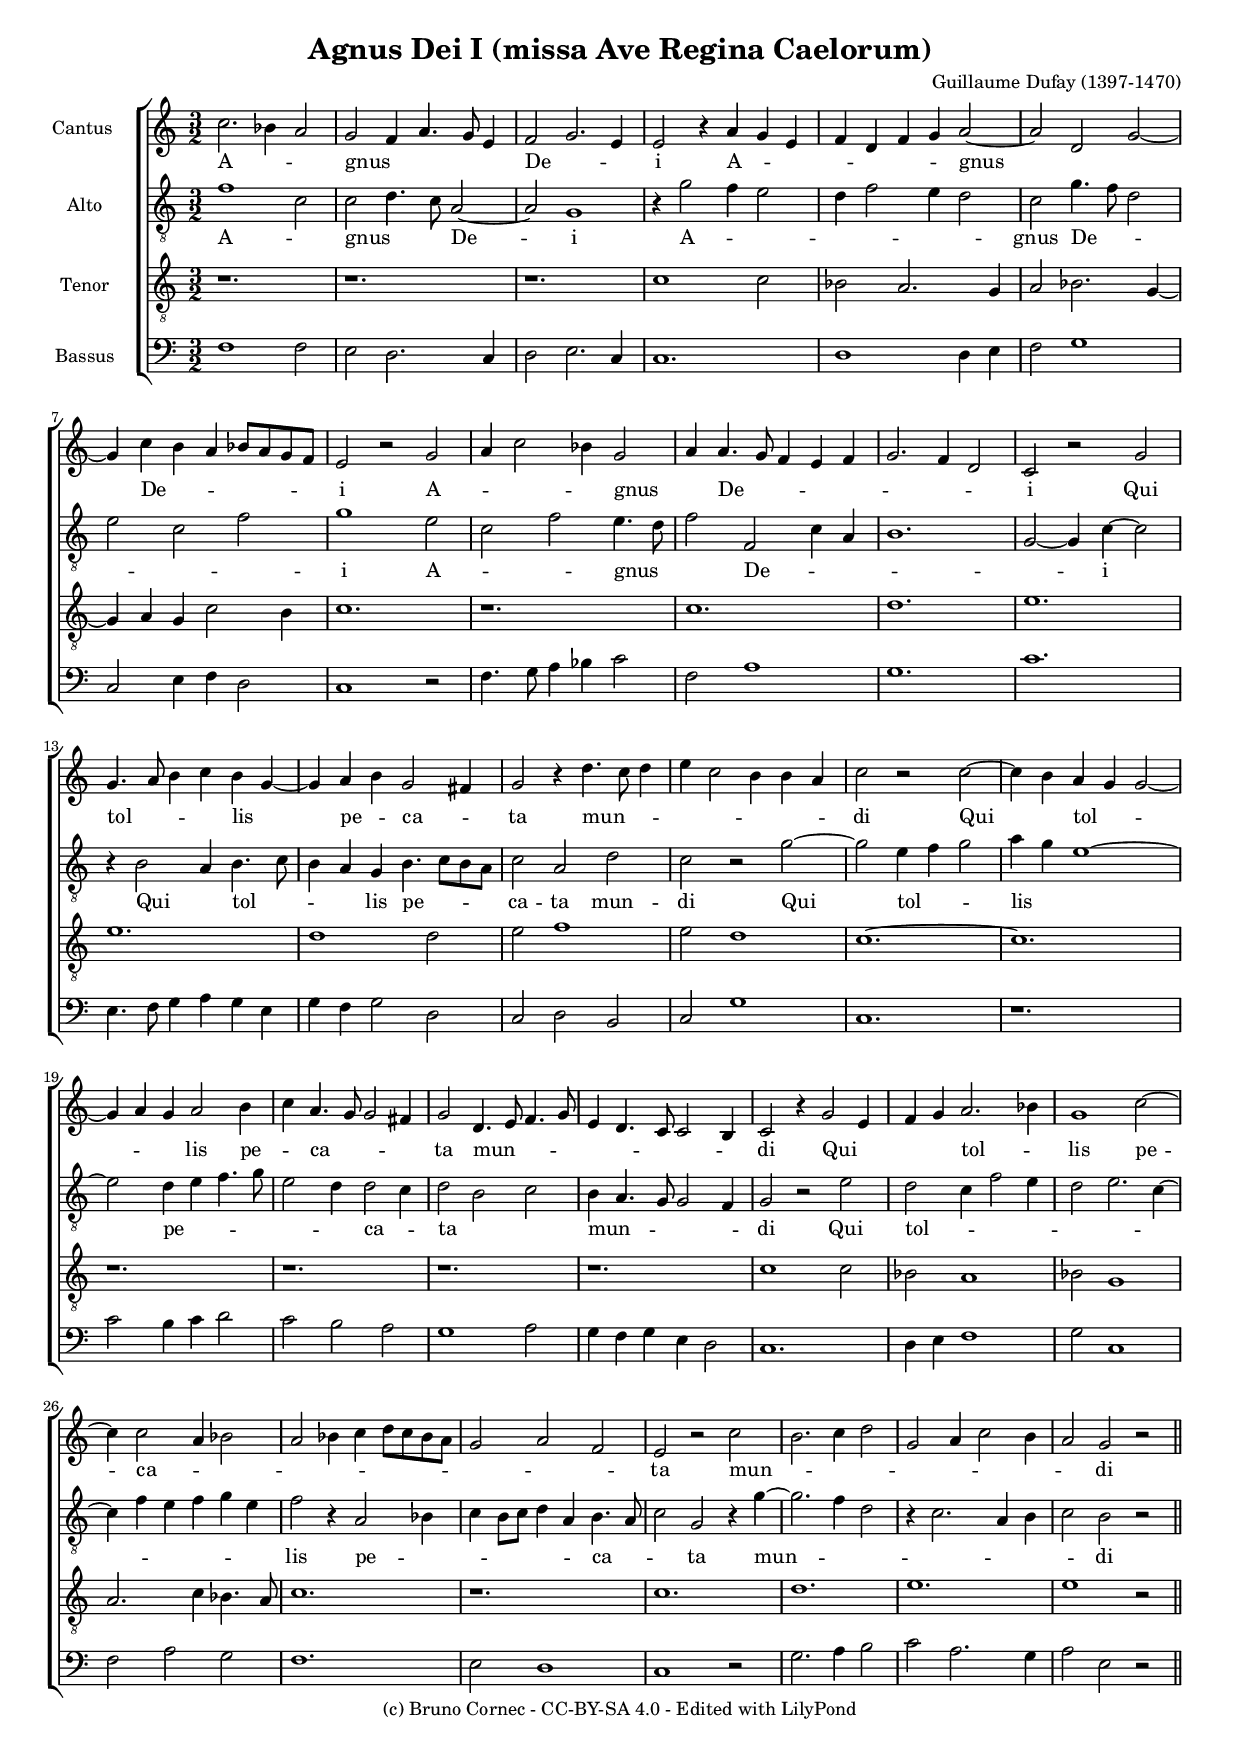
\version "2.19.49"
\include "italiano.ly"
#(set-global-staff-size 16)

\header{
	composer="Guillaume Dufay (1397-1470)"
	title="Agnus Dei I (missa Ave Regina Caelorum)"
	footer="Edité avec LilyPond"
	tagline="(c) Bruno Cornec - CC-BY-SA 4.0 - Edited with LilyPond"
	poet = ""
}



%%%%%%%%%%%%%%%%%%%%%%%%%%%%%%%%%%%%%%%%%%%%%%%%%%%%%%%%%%%%%

global={\key do \major \time 3/2  \skip 1*48 \bar "||"
}

cantus={
	\relative do'' {
	  do2. sib4 la2 |
	  sol2 fa4 la4. sol8 mi4|
	  fa2 sol2. mi4 |
	  mi2 r4 la4 sol4 mi4 |
%5
	  fa4 re fa sol la2~ |
	  la2 re, sol2~ |
	  sol4 do4 si la sib8 la sol fa |
	  mi2 r sol |
	  la4 do2 sib4 sol2 |
%10
	  la4 la4. sol8 fa4 mi fa |
	  sol2. fa4 re2 |
	  do2 r sol' |
	  sol4. la8 si4 do si sol4~ |
	  sol4 la4 si sol2 fad4 |
%15
	  sol2 r4 re'4. do8 re4 |
	  mi4 do2 si4 si la |
	  do2 r do2~ |
	  do4 si4 la sol sol2~ |
	  sol4 la4 sol la2 si4 |
%20
	  do4 la4. sol8 sol2 fad4 |
	  sol2 re4. mi8 fa4. sol8 |
	  mi4 re4. do8 do2 si4 |
	  do2 r4 sol'2 mi4 |
	  fa4 sol4 la2. sib4 |
%25
	  sol1 do2~ |
	  do4 do2 la4 sib2 |
	  la2 sib4 do re8 do sib la |
	  sol2 la fa |
	  mi2 r do' |
%30
	  si2. do4 re2 |
	  sol,2 la4 do2 si4 |
	  la2 sol r
	}
}
alto={
	\relative do' {
	fa1 do2 |
	do2 re4. do8 la2~ |
	la2 sol1 |
	r4 sol'2 fa4 mi2 |
%5
	re4 fa2 mi4 re2 |
	do2 sol'4. fa8 re2 |
	mi2 do fa |
	sol1 mi2 |
	do2 fa mi4. re8 |
%10
	fa2 fa,2 do'4 la |
	si1. |
	sol2~ sol4 do4~ do2 |
	r4 si2 la4 si4. do8 |
	si4 la sol si4. do8 si la |
%15
	do2 la re |
	do2 r sol'~ |
    sol2 mi4 fa sol2 |
	la4 sol mi1~ |
	mi2 re4 mi fa4. sol8 |
%20
    mi2 re4 re2 do4 |
	re2 si do |
	si4 la4. sol8 sol2 fa4 |
	sol2 r mi' |
	re2 do4 fa2 mi4 |
%25
	re2 mi2. do4~ |
	do4 fa mi fa sol mi |
	fa2 r4 la,2 sib4 |
	do4 si8 do re4 la si4. la8 |
	do2 sol r4 sol'4~ |
%30
	sol2. fa4 re2 |
	r4 do2. la4 si |
	do2 si r|
	}
}
tenor={
	\relative do' {
	  r1. |
	  r1. |
	  r1. |
	  do1 do2 |
%5
	  sib2 la2. sol4 |
	  la2 sib2. sol4~ |
	  sol4 la sol do2 si4 |
	  do1. |
	  r1. |
%10
	  do1. |
	  re1. |
	  mi1. |
	  mi1. |
	  re1 re2 |
%15
	  mi2 fa1 |
	  mi2 re1 |
	  do1.~ |
	  do1. |
	  r1. |
%20
	  r1. |
	  r1. |
	  r1. |
	  do1 do2 |
	  sib2 la1 |
%25
	  sib2 sol1 |
	  la2. do4 sib4. la8 |
	  do1. |
	  r1. |
	  do1. |
%30
	  re1. |
	  mi1. |
	  mi1 r2|
  }
}
bassus={
	\relative do {
	  fa1 fa2 |
	  mi2 re2. do4 |
	  re2 mi2. do4 |
	  do1. |
%5
	  re1 re4 mi |
      fa2 sol1 |
	  do,2 mi4 fa4 re2 |
	  do1 r2 |
	  fa4. sol8 la4 sib do2 |
%10
	  fa,2 la1 |
	  sol1.
	  do1. |
	  mi,4. fa8 sol4 la sol mi |
	  sol4 fa sol2 re |
%15
	  do2 re si |
	  do2 sol'1 |
	  do,1. |
	  r1. |
	  do'2 si4 do re2 |
%20
	  do2 si la |
	  sol1 la2 |
	  sol4 fa sol mi re2 |
	  do1. |
	  re4 mi fa1 |
%25
	  sol2 do,1 |
	  fa2 la sol |
	  fa1. |
	  mi2 re1 |
	  do1 r2 |
%30
	  sol'2. la4 si2 |
	  do2 la2. sol4 |
	  la2 mi r2 |
  }
}
textAcantus=\lyricmode {
  A -- _ _ gnus _ _ _ _ De -- _ _ i
  A -- _ _ _ _ _ _ gnus _ _ De -- _ _ _ _ _ _ i
  A -- _ _ _ gnus _ De -- _ _ _ _ _ _ _ i
  Qui tol -- _ _ _ lis _ pe -- _ ca -- _ ta
  mun -- _ _ _ _ _ _ _ di
  Qui _ tol -- _ _ _ _ lis pe -- _ ca -- _ _ _ ta
  mun -- _ _ _ _ _ _ _ _ di
  Qui _ _ _ tol -- _ lis pe -- ca -- _ _ _ _ _ _ _ _ _ _ _ _ ta
  mun -- _ _ _ _ _ _ _ _ di
}
textAalto=\lyricmode {
  A -- _ gnus _ _ De -- i
  A -- _ _ _ _ _ _ gnus De -- _ _ _  _ _ i
  A -- _ _ gnus _ _ De -- _ _ _ _ i
  Qui _ tol -- _ _ _ lis pe -- _ _ _ ca -- ta
  mun -- di
  Qui tol -- _ _ lis _ _ pe -- _ _ _ _ _ ca -- _ ta _ _
  mun -- _ _ _ _ di
  Qui tol -- _ _ _ _ _ _ _ _ _ _ _ lis pe -- _ _ _ _ _ _ ca -- _ _ ta
  mun -- _ _ _ _ _ _ di
}
textAtenor=\lyricmode {
}
textAbassus=\lyricmode {
}

\score{
	\context ChoirStaff <<
		\context Staff = "v1"<<
			\set Staff.instrumentName = "Cantus   "
			\global
			\context Voice = "soprano" {
			  \clef	treble
			  \cantus
			}
		\context Lyrics="l1A" \lyricmode { \lyricsto "soprano" \textAcantus }
		>>


		\context Staff = "v2"<<
			\override Staff.VerticalAxisGroup.Y-extent = #'(0 . 0)
			\set Staff.instrumentName = "Alto  "
			\global
			\context Voice = "alto" {
			  \clef "G_8"	
			  \alto
		  }
		\context Lyrics="l2A"  \lyricmode { \lyricsto "alto" \textAalto }
		>>

		\context Staff = "v3"<<
			\override Staff.VerticalAxisGroup.Y-extent = #'(0 . 0)
			\set Staff.instrumentName = "Tenor  "
			\global
			\context Voice = "tenor" {
			  \clef "G_8"	
			  \tenor
		  }
		\context Lyrics="l3A"  \lyricmode { \lyricsto "tenor" \textAtenor }
		>>

		\context Staff ="v4"<<
			\set Staff.instrumentName = "Bassus  "
			\global
			\context Voice = "basse" {
			\clef bass
			\bassus
		  }
		>>
		\context Lyrics="l4A" \lyricmode { \lyricsto "basse" \textAbassus }
	>>
}

%%%%%%%%%%%%%%%%%%%%%%%%%%%%%%%%%%%%%%%%%%%%%%%%%%%%%%%%%%%%%%%%%%%%%%%%%%%

%
  \midi {
    \tempo 4 = 120
    }


